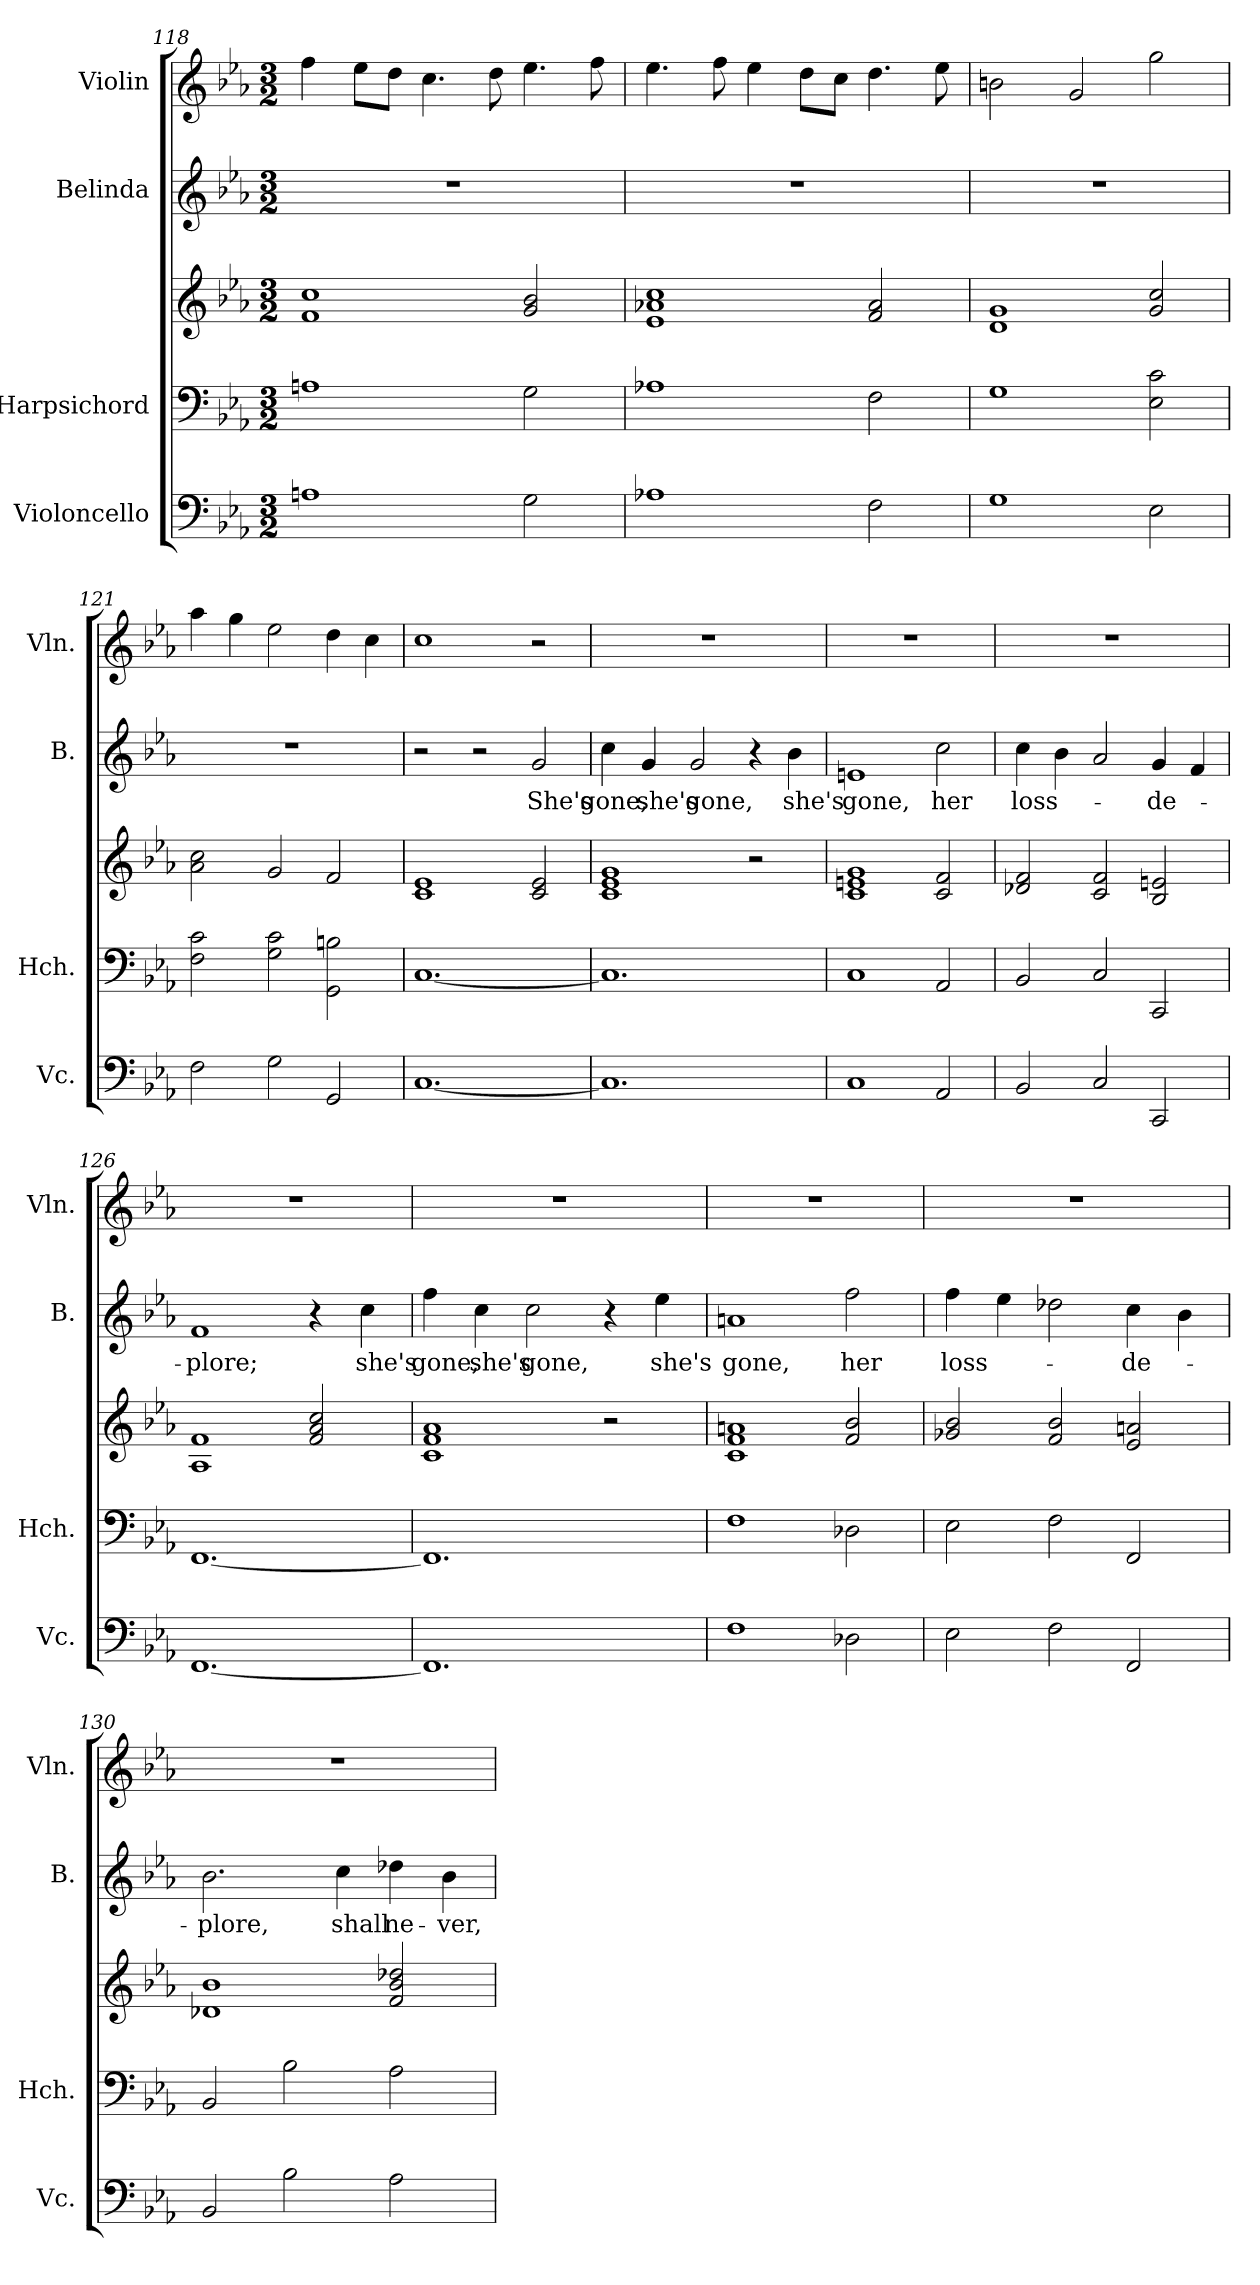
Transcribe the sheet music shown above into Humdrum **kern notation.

**kern	**kern	**kern	**kern	**text	**kern
*part4	*part3	*part3	*part2	*part2	*part1
*staff5	*staff4	*staff3	*staff2	*staff2	*staff1
*I"Violoncello	*I"Harpsichord	*	*I"Belinda	*	*I"Violin
*I'Vc.	*I'Hch.	*	*I'B.	*	*I'Vln.
*clefF4	*clefF4	*clefG2	*clefG2	*	*clefG2
*k[b-e-a-]	*k[b-e-a-]	*k[b-e-a-]	*k[b-e-a-]	*	*k[b-e-a-]
*M3/2	*M3/2	*M3/2	*M3/2	*	*M3/2
=118	=118	=118	=118	=118	=118
1An	1An	1f 1cc	1.r	.	4ff\
.	.	.	.	.	8ee-\L
.	.	.	.	.	8dd\J
.	.	.	.	.	4.cc\
.	.	.	.	.	8dd\
2G\	2G\	2g/ 2b-/	.	.	4.ee-\
.	.	.	.	.	8ff\
=119	=119	=119	=119	=119	=119
1A-X	1A-X	1e- 1a-X 1cc	1.r	.	4.ee-\
.	.	.	.	.	8ff\
.	.	.	.	.	4ee-\
.	.	.	.	.	8dd\L
.	.	.	.	.	8cc\J
2F\	2F\	2f/ 2a-/	.	.	4.dd\
.	.	.	.	.	8ee-\
=120	=120	=120	=120	=120	=120
1G	1G	1d 1g	1.r	.	2bn\
.	.	.	.	.	2g/
2E-\	2E-\ 2c\	2g/ 2cc/	.	.	2gg\
=121	=121	=121	=121	=121	=121
2F\	2F\ 2c\	2a-\ 2cc\	1.r	.	4aa-\
.	.	.	.	.	4gg\
2G\	2G\ 2c\	2g/	.	.	2ee-\
2GG/	2GG\ 2Bn\	2f/	.	.	4dd\
.	.	.	.	.	4cc\
=122	=122	=122	=122	=122	=122
[1.C	[1.C	1c 1e-	2r	.	1cc
.	.	.	2r	.	.
!	!	!	!	!LO:LY:b	!
.	.	2c/ 2e-/	2g/	She's	2r
!!LO:LB:g=z
=123	=123	=123	=123	=123	=123
!	!	!	!	!LO:LY:b	!
1.C]	1.C]	1c 1e- 1g	4cc\	gone,	1.r
!	!	!	!	!LO:LY:b	!
.	.	.	4g/	she's	.
!	!	!	!	!LO:LY:b	!
.	.	.	2g/	gone,	.
.	.	2r	4r	.	.
!	!	!	!	!LO:LY:b	!
.	.	.	4b-\	she's	.
=124	=124	=124	=124	=124	=124
!	!	!	!	!LO:LY:b	!
1C	1C	1c 1en 1g	1en	gone,	1.r
!	!	!	!	!LO:LY:b	!
2AA-/	2AA-/	2c/ 2f/	2cc\	her	.
=125	=125	=125	=125	=125	=125
!	!	!	!	!LO:LY:b	!
2BB-/	2BB-/	2d-X/ 2f/	4cc\	loss-	1.r
.	.	.	4b-\	.	.
2C/	2C/	2c/ 2f/	2a-/	.	.
!	!	!	!	!LO:LY:b	!
2CC/	2CC/	2B-/ 2en/	4g/	-de-	.
.	.	.	4f/	.	.
=126	=126	=126	=126	=126	=126
!	!	!	!	!LO:LY:b	!
[1.FF	[1.FF	1A- 1f	1f	-plore;	1.r
.	.	2f/ 2a-/ 2cc/	4r	.	.
!	!	!	!	!LO:LY:b	!
.	.	.	4cc\	she's	.
!!LO:PB:g=z
=127	=127	=127	=127	=127	=127
!	!	!	!	!LO:LY:b	!
1.FF]	1.FF]	1c 1f 1a-	4ff\	gone,	1.r
!	!	!	!	!LO:LY:b	!
.	.	.	4cc\	she's	.
!	!	!	!	!LO:LY:b	!
.	.	.	2cc\	gone,	.
.	.	2r	4r	.	.
!	!	!	!	!LO:LY:b	!
.	.	.	4ee-\	she's	.
=128	=128	=128	=128	=128	=128
!	!	!	!	!LO:LY:b	!
1F	1F	1c 1f 1an	1an	gone,	1.r
!	!	!	!	!LO:LY:b	!
2D-X\	2D-X\	2f/ 2b-/	2ff\	her	.
=129	=129	=129	=129	=129	=129
!	!	!	!	!LO:LY:b	!
2E-\	2E-\	2g-X/ 2b-/	4ff\	loss-	1.r
.	.	.	4ee-\	.	.
2F\	2F\	2f/ 2b-/	2dd-X\	.	.
!	!	!	!	!LO:LY:b	!
2FF/	2FF/	2e-/ 2an/	4cc\	-de-	.
.	.	.	4b-\	.	.
=130	=130	=130	=130	=130	=130
!	!	!	!	!LO:LY:b	!
2BB-/	2BB-/	1d-X 1b-	2.b-\	-plore,	1.r
2B-\	2B-\	.	.	.	.
!	!	!	!	!LO:LY:b	!
.	.	.	4cc\	shall	.
!	!	!	!	!LO:LY:b	!
2A-\	2A-\	2f/ 2b-/ 2dd-X/	4dd-X\	ne-	.
!	!	!	!	!LO:LY:b	!
.	.	.	4b-\	-ver,	.
=	=	=	=	=	=
*-	*-	*-	*-	*-	*-
